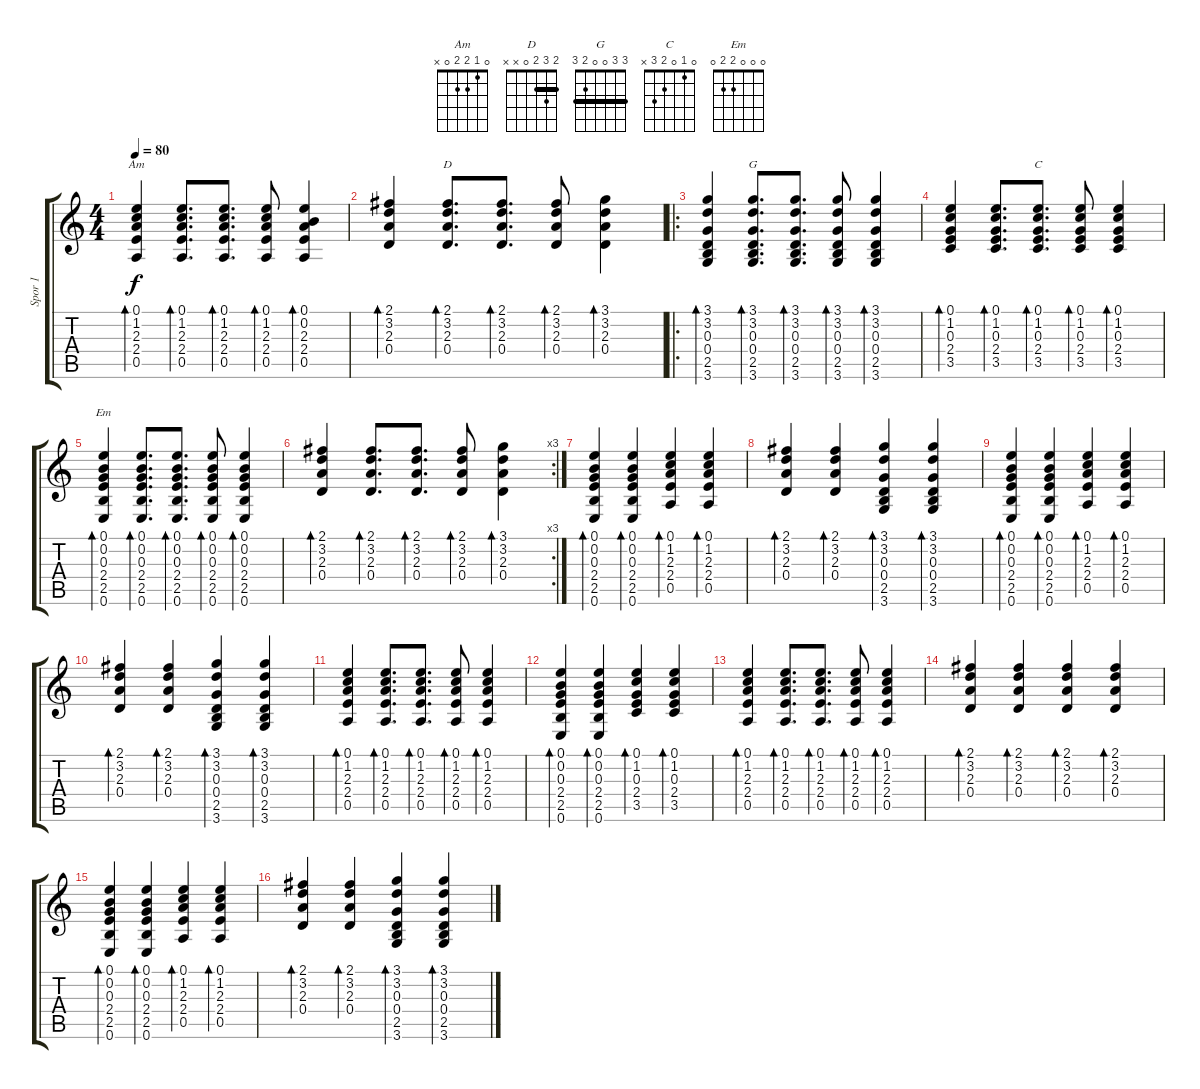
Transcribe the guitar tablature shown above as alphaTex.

\track ("Spor 1" "Spor 1") {instrument acousticguitarsteel}
\staff {score tabs}
\tuning (E4 B3 G3 D3 A2 E2) {hide}
\chord ("Am" 0 1 2 2 0 x)
\chord ("D" 2 3 2 0 x x) {barre 2}
\chord ("G" 3 3 0 0 2 3) {barre 3}
\chord ("C" 0 1 0 2 3 x)
\chord ("Em" 0 0 0 2 2 0)
\ts (4 4)
\tempo 80
\clef g2
\ks c
(0.1 1.2 2.3 2.4 0.5).4{bd 30 ch "Am" dy f} (0.1 1.2 2.3 2.4 0.5).8{d bd 30} (0.1 1.2 2.3 2.4 0.5).8{d bd 30} (0.1 1.2 2.3 2.4 0.5).8{bd 30} (0.1 0.2 2.3 2.4 0.5).4{bd 30} |
(2.1 3.2 2.3 0.4).4{bd 30} (2.1 3.2 2.3 0.4).8{d bd 30 ch "D"} (2.1 3.2 2.3 0.4).8{d bd 30} (2.1 3.2 2.3 0.4).8{bd 30} (3.1 3.2 2.3 0.4).4{bd 30} |
\ro
(3.1 3.2 0.3 0.4 2.5 3.6).4{bd 30} (3.1 3.2 0.3 0.4 2.5 3.6).8{d bd 30 ch "G"} (3.1 3.2 0.3 0.4 2.5 3.6).8{d bd 30} (3.1 3.2 0.3 0.4 2.5 3.6).8{bd 30} (3.1 3.2 0.3 0.4 2.5 3.6).4{bd 30} |
(0.1 1.2 0.3 2.4 3.5).4{bd 30} (0.1 1.2 0.3 2.4 3.5).8{d bd 30} (0.1 1.2 0.3 2.4 3.5).8{d bd 30 ch "C"} (0.1 1.2 0.3 2.4 3.5).8{bd 30} (0.1 1.2 0.3 2.4 3.5).4{bd 30} |
(0.1 0.2 0.3 2.4 2.5 0.6).4{bd 30 ch "Em"} (0.1 0.2 0.3 2.4 2.5 0.6).8{d bd 30} (0.1 0.2 0.3 2.4 2.5 0.6).8{d bd 30} (0.1 0.2 0.3 2.4 2.5 0.6).8{bd 30} (0.1 0.2 0.3 2.4 2.5 0.6).4{bd 30} |
\rc 3
(2.1 3.2 2.3 0.4).4{bd 30} (2.1 3.2 2.3 0.4).8{d bd 30} (2.1 3.2 2.3 0.4).8{d bd 30} (2.1 3.2 2.3 0.4).8{bd 30} (3.1 3.2 2.3 0.4).4{bd 30} |
(0.1 0.2 0.3 2.4 2.5 0.6).4{bd 30} (0.1 0.2 0.3 2.4 2.5 0.6).4{bd 30} (0.1 1.2 2.3 2.4 0.5).4{bd 30} (0.1 1.2 2.3 2.4 0.5).4{bd 30} |
(2.1 3.2 2.3 0.4).4{bd 30} (2.1 3.2 2.3 0.4).4{bd 30} (3.1 3.2 0.3 0.4 2.5 3.6).4{bd 30} (3.1 3.2 0.3 0.4 2.5 3.6).4{bd 30} |
(0.1 0.2 0.3 2.4 2.5 0.6).4{bd 30} (0.1 0.2 0.3 2.4 2.5 0.6).4{bd 30} (0.1 1.2 2.3 2.4 0.5).4{bd 30} (0.1 1.2 2.3 2.4 0.5).4{bd 30} |
(2.1 3.2 2.3 0.4).4{bd 30} (2.1 3.2 2.3 0.4).4{bd 30} (3.1 3.2 0.3 0.4 2.5 3.6).4{bd 30} (3.1 3.2 0.3 0.4 2.5 3.6).4{bd 30} |
(0.1 1.2 2.3 2.4 0.5).4{bd 30} (0.1 1.2 2.3 2.4 0.5).8{d bd 30} (0.1 1.2 2.3 2.4 0.5).8{d bd 30} (0.1 1.2 2.3 2.4 0.5).8{bd 30} (0.1 1.2 2.3 2.4 0.5).4{bd 30} |
(0.1 0.2 0.3 2.4 2.5 0.6).4{bd 30} (0.1 0.2 0.3 2.4 2.5 0.6).4{bd 30} (0.1 1.2 0.3 2.4 3.5).4{bd 30} (0.1 1.2 0.3 2.4 3.5).4{bd 30} |
(0.1 1.2 2.3 2.4 0.5).4{bd 30} (0.1 1.2 2.3 2.4 0.5).8{d bd 30} (0.1 1.2 2.3 2.4 0.5).8{d bd 30} (0.1 1.2 2.3 2.4 0.5).8{bd 30} (0.1 1.2 2.3 2.4 0.5).4{bd 30} |
(2.1 3.2 2.3 0.4).4{bd 30} (2.1 3.2 2.3 0.4).4{bd 30} (2.1 3.2 2.3 0.4).4{bd 30} (2.1 3.2 2.3 0.4).4{bd 30} |
(0.1 0.2 0.3 2.4 2.5 0.6).4{bd 30} (0.1 0.2 0.3 2.4 2.5 0.6).4{bd 30} (0.1 1.2 2.3 2.4 0.5).4{bd 30} (0.1 1.2 2.3 2.4 0.5).4{bd 30} |
(2.1 3.2 2.3 0.4).4{bd 30} (2.1 3.2 2.3 0.4).4{bd 30} (3.1 3.2 0.3 0.4 2.5 3.6).4{bd 30} (3.1 3.2 0.3 0.4 2.5 3.6).4{bd 30}
